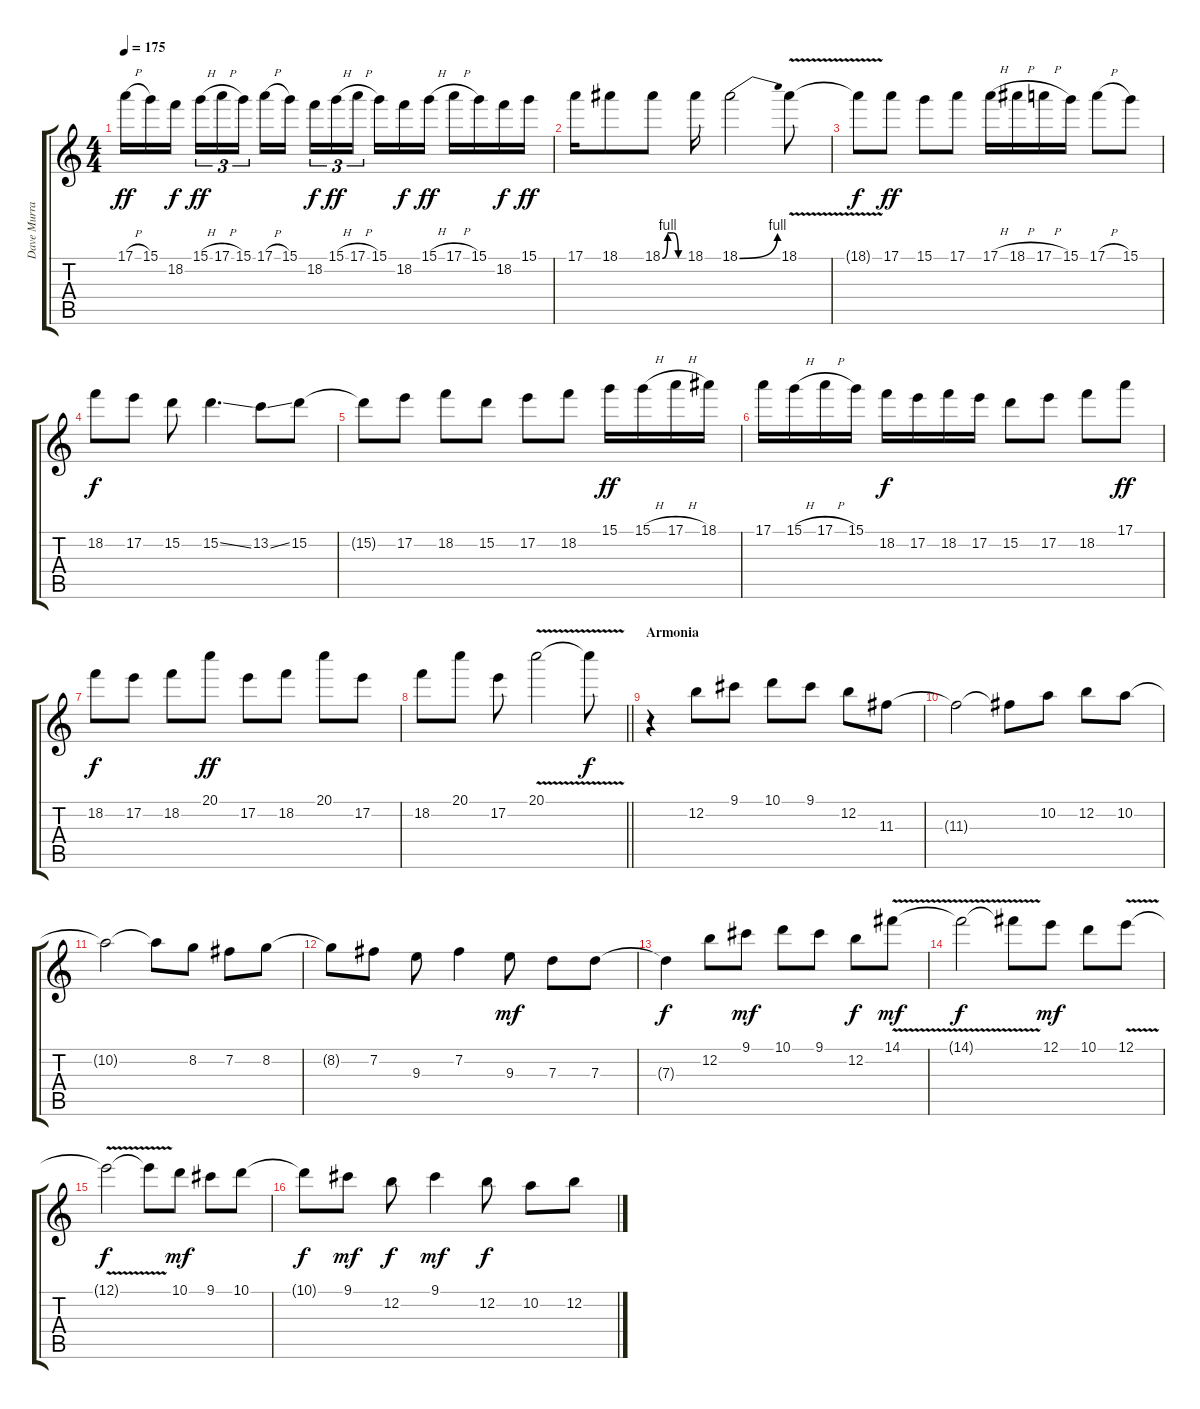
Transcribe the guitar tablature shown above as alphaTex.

\track ("Dave Murray" "Dave Murra") {instrument overdrivenguitar}
\staff {score tabs}
\tuning (E4 B3 G3 D3 A2 E2) {hide}
\ts (4 4)
\tempo 175
\clef g2
\ks c
17.1{h}.16{dy ff} 15.1.16 18.2.16{dy f beam splitsecondary} 15.1{h}.16{tu (3 2) dy ff} 17.1{h}.16{tu (3 2)} 15.1.16{tu (3 2) beam splitsecondary} 17.1{h}.16 15.1.16{beam splitsecondary} 18.2.16{tu (3 2) dy f} 15.1{h}.16{tu (3 2) dy ff} 17.1{h}.16{tu (3 2) beam splitsecondary} 15.1.16 18.2.16{dy f} 15.1{h}.16{dy ff} 17.1{h}.16 15.1.16 18.2.16{dy f} 15.1.16{dy ff} |
17.1.16 18.1.8 18.1{be (custom 0 0 15 4 30 4 45 0 60 0)}.8 18.1.16 18.1{be (bend 0 0 60 4)}.2 18.1{v}.8 |
18.1{t}.8{dy f} 17.1.8{dy ff} 15.1.8 17.1.8 17.1{h}.16 18.1{h}.16 17.1{h}.16 15.1.16 17.1{h}.8 15.1.8 |
18.2.8{dy f} 17.2.8 15.2.8 15.2{ss}.4{d} 13.2{ss}.8 15.2.8 |
15.2{t}.8 17.2.8 18.2.8 15.2.8 17.2.8 18.2.8 15.1.16{dy ff} 15.1{h}.16 17.1{h}.16 18.1.16 |
17.1.16 15.1{h}.16 17.1{h}.16 15.1.16 18.2.16{dy f} 17.2.16 18.2.16 17.2.16 15.2.8 17.2.8 18.2.8 17.1.8{dy ff} |
18.2.8{dy f} 17.2.8 18.2.8 20.1.8{dy ff} 17.2.8 18.2.8 20.1.8 17.2.8 |
\barLineRight lightlight
18.2.8 20.1.8 17.2.8 20.1{v}.2 20.1{t}.8{dy f} |
\section ("" "Armonia")
r.4 12.2.8 9.1.8 10.1.8 9.1.8 12.2.8 11.3.8 |
11.3{t}.2 11.3{t}.8 10.2.8 12.2.8 10.2.8 |
10.2{t}.2 10.2{t}.8 8.2.8 7.2.8 8.2.8 |
8.2{t}.8 7.2.8 9.3.8 7.2.4 9.3.8{dy mf} 7.3.8 7.3.8 |
7.3{t}.4{dy f} 12.2.8 9.1.8{dy mf} 10.1.8 9.1.8 12.2.8{dy f} 14.1{v}.8{dy mf} |
14.1{v t}.2{dy f} 14.1{t}.8 12.1.8{dy mf} 10.1.8 12.1{v}.8 |
12.1{v t}.2{dy f} 12.1{t}.8 10.1.8{dy mf} 9.1.8 10.1.8 |
10.1{t}.8{dy f} 9.1.8{dy mf} 12.2.8{dy f} 9.1.4{dy mf} 12.2.8{dy f} 10.2.8 12.2.8
